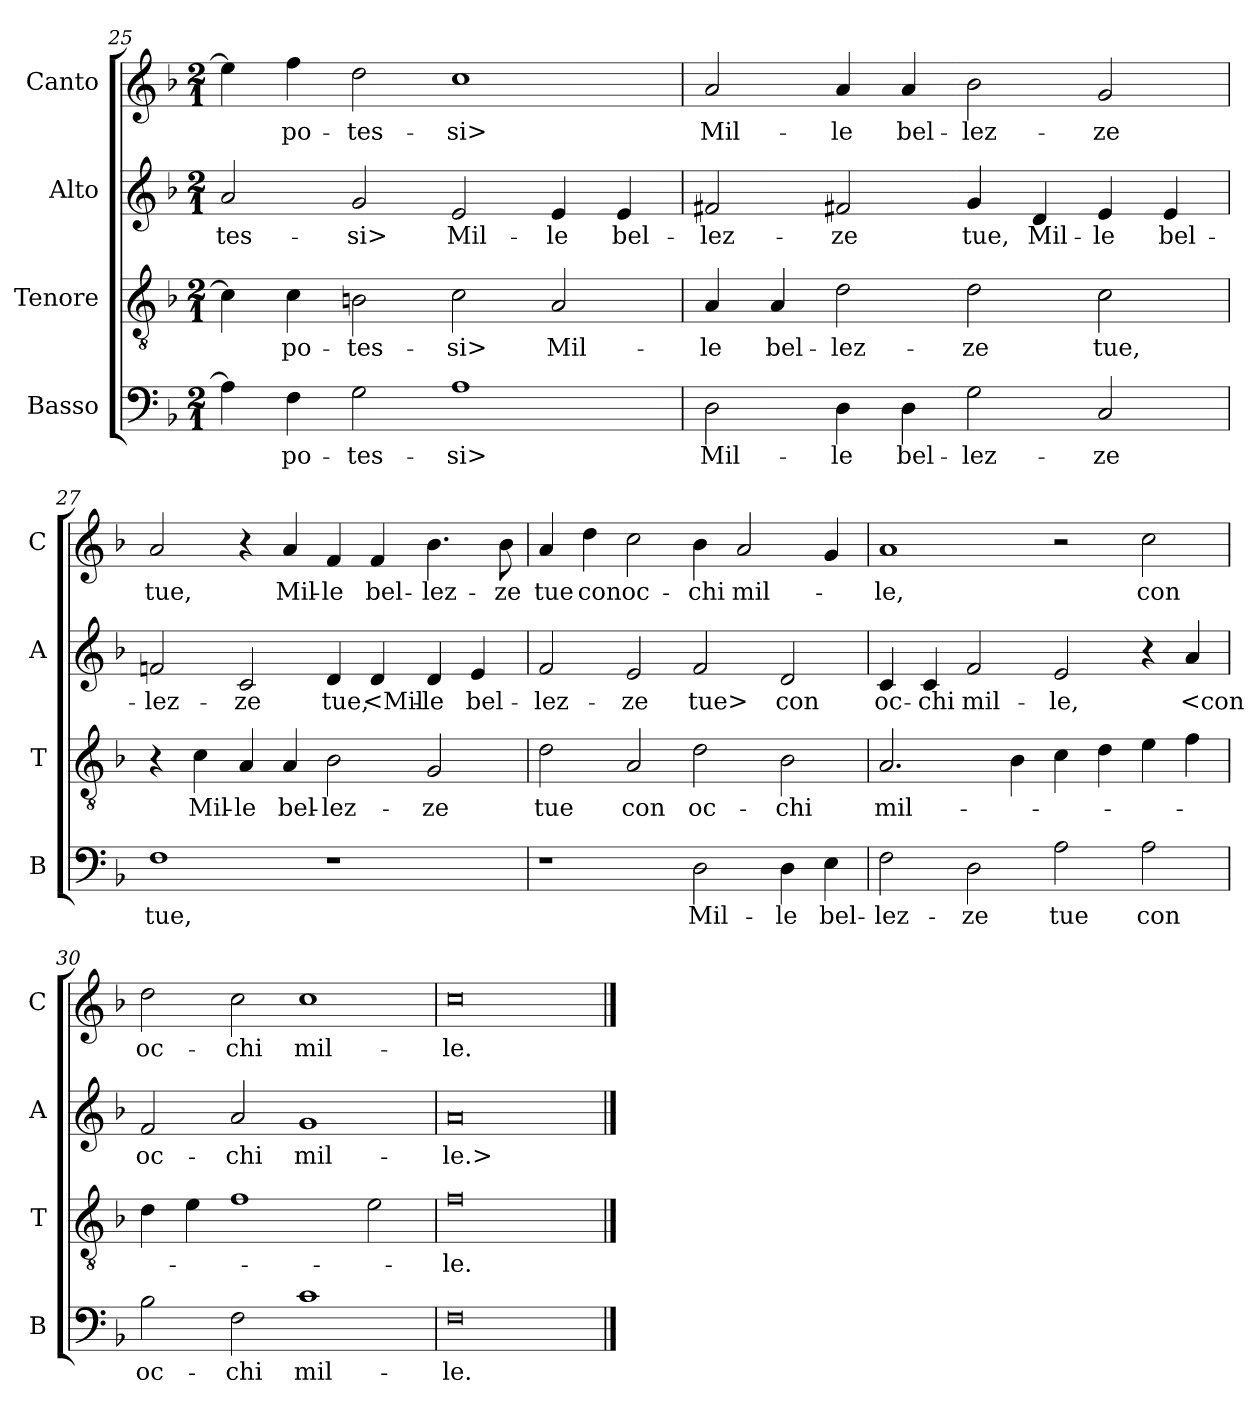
**kern	**text	**kern	**text	**kern	**text	**kern	**text
*part4	*part4	*part3	*part3	*part2	*part2	*part1	*part1
*staff4	*staff4	*staff3	*staff3	*staff2	*staff2	*staff1	*staff1
*I"Basso	*	*I"Tenore	*	*I"Alto	*	*I"Canto	*
*I'B	*	*I'T	*	*I'A	*	*I'C	*
*clefF4	*	*clefGv2	*	*clefG2	*	*clefG2	*
*k[b-]	*	*k[b-]	*	*k[b-]	*	*k[b-]	*
*F:	*	*F:	*	*F:	*	*F:	*
*M2/1	*	*M2/1	*	*M2/1	*	*M2/1	*
=25	=25	=25	=25	=25	=25	=25	=25
4A]	.	4c]	.	2a	-tes-	4ee]	.
4F	po-	4c	po-	.	.	4ff	po-
2G	-tes-	2Bn	-tes-	2g	-si>	2dd	-tes-
1A	-si>	2c	-si>	2e	Mil-	1cc	-si>
.	.	2A	Mil-	4e	-le	.	.
.	.	.	.	4e	bel-	.	.
=26	=26	=26	=26	=26	=26	=26	=26
2D	Mil-	4A	-le	2f#X	-lez-	2a	Mil-
.	.	4A	bel-	.	.	.	.
4D	-le	2d	-lez-	2f#X	-ze	4a	-le
4D	bel-	.	.	.	.	4a	bel-
2G	-lez-	2d	-ze	4g	tue,	2b-	-lez-
.	.	.	.	4d	Mil-	.	.
2C	-ze	2c	tue,	4e	-le	2g	-ze
.	.	.	.	4e	bel-	.	.
=27	=27	=27	=27	=27	=27	=27	=27
1F	tue,	4r	.	2fn	-lez-	2a	tue,
.	.	4c	Mil-	.	.	.	.
.	.	4A	-le	2c	-ze	4r	.
.	.	4A	bel-	.	.	4a	Mil-
1r	.	2B-	-lez-	4d	tue,	4f	-le
.	.	.	.	4d	<Mil-	4f	bel-
.	.	2G	-ze	4d	-le	4.b-	-lez-
.	.	.	.	4e	bel-	.	.
.	.	.	.	.	.	8b-	-ze
=28	=28	=28	=28	=28	=28	=28	=28
1r	.	2d	tue	2f	-lez-	4a	tue
.	.	.	.	.	.	4dd	con
.	.	2A	con	2e	-ze	2cc	oc-
2D	Mil-	2d	oc-	2f	tue>	4b-	-chi
.	.	.	.	.	.	2a	mil-
4D	-le	2B-	-chi	2d	con	.	.
4E	bel-	.	.	.	.	4g	.
=29	=29	=29	=29	=29	=29	=29	=29
2F	-lez-	2.A	mil-	4c	oc-	1a	-le,
.	.	.	.	4c	-chi	.	.
2D	-ze	.	.	2f	mil-	.	.
.	.	4B-	.	.	.	.	.
2A	tue	4c	.	2e	-le,	2r	.
.	.	4d	.	.	.	.	.
2A	con	4e	.	4r	.	2cc	con
.	.	4f	.	4a	<con	.	.
=30	=30	=30	=30	=30	=30	=30	=30
2B-	oc-	4d	.	2f	oc-	2dd	oc-
.	.	4e	.	.	.	.	.
2F	-chi	1f	.	2a	-chi	2cc	-chi
1c	mil-	.	.	1g	mil-	1cc	mil-
.	.	2e	.	.	.	.	.
=31	=31	=31	=31	=31	=31	=31	=31
0F	-le.	0f	-le.	0a	-le.>	0cc	-le.
==	==	==	==	==	==	==	==
*-	*-	*-	*-	*-	*-	*-	*-
